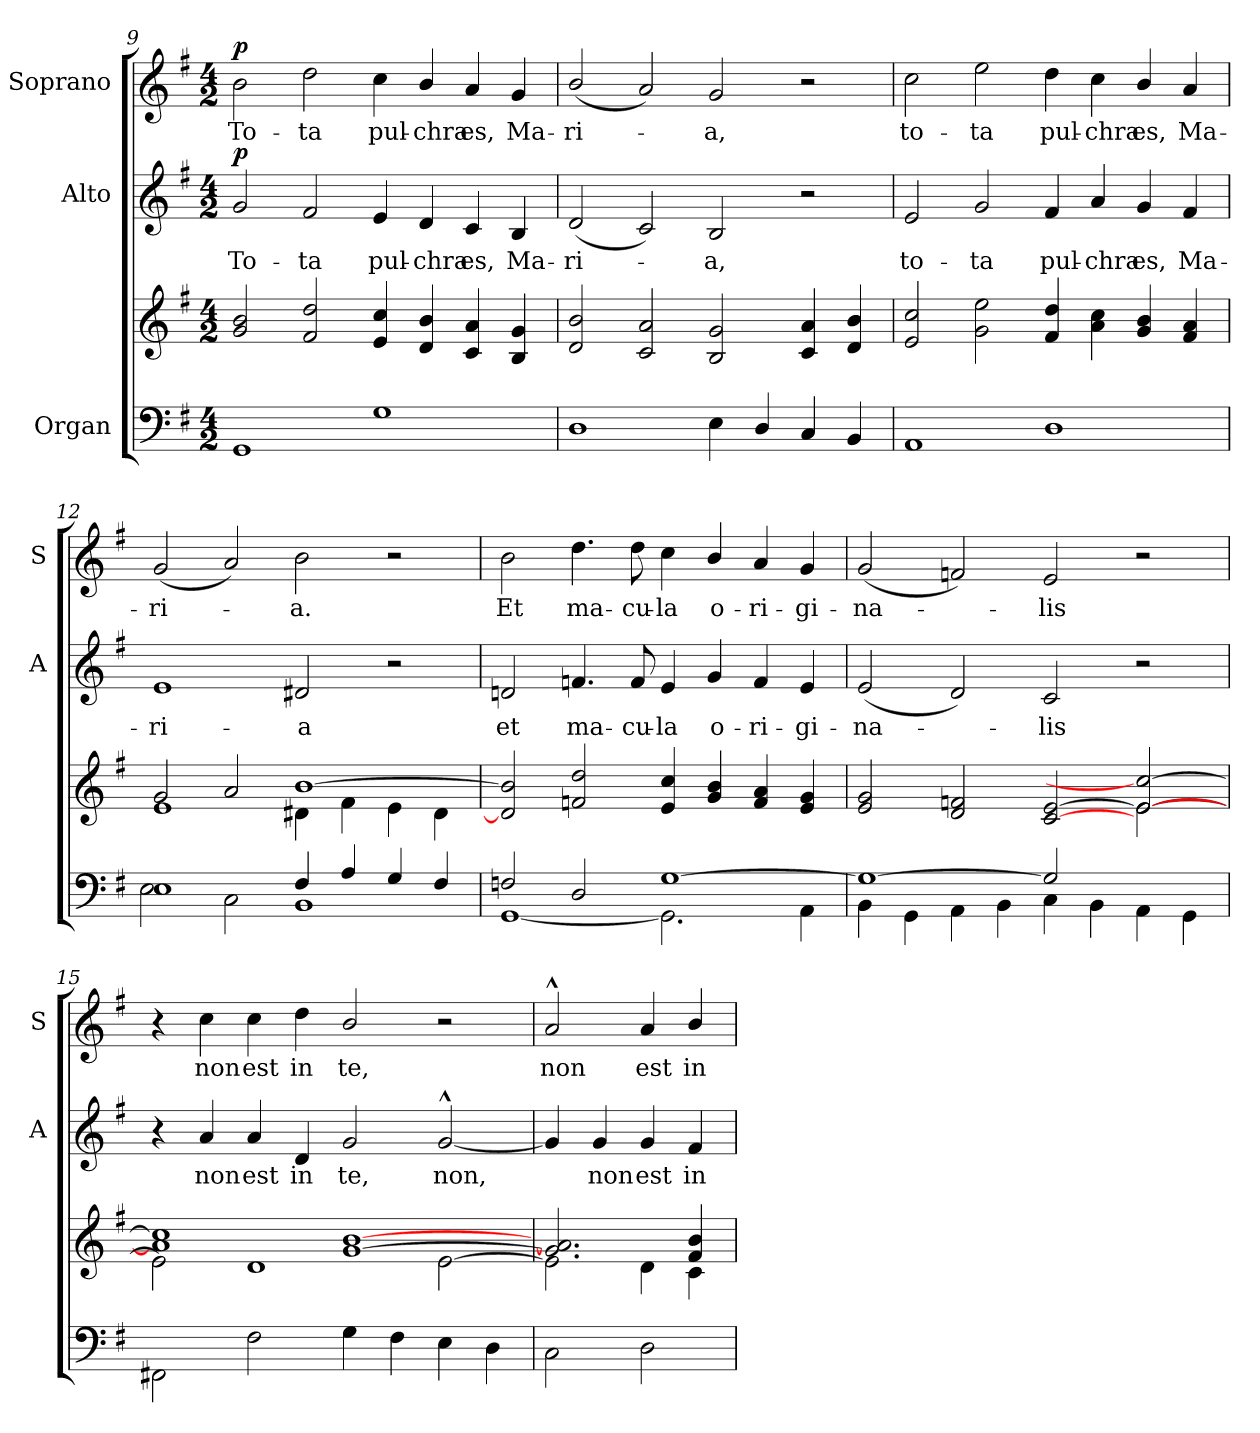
**kern	**kern	**kern	**text	**dynam	**kern	**text	**dynam
*part3	*part3	*part2	*part2	*part2	*part1	*part1	*part1
*staff4	*staff3	*staff2	*staff2	*staff2	*staff1	*staff1	*staff1
*I"Organ	*	*I"Alto	*	*	*I"Soprano	*	*
*	*	*I'A	*	*	*I'S	*	*
*clefF4	*clefG2	*clefG2	*	*	*clefG2	*	*
*k[f#]	*k[f#]	*k[f#]	*	*	*k[f#]	*	*
*G:	*G:	*G:	*	*	*G:	*	*
*M4/2	*M4/2	*M4/2	*	*	*M4/2	*	*
=9	=9	=9	=9	=9	=9	=9	=9
*^	*	*	*	*	*	*	*
!	!	!	!	!LO:LY:b	!LO:DY:b	!	!LO:LY:b	!LO:DY:b
1GG/	0ryy	2g 2b	2g	To-	p	2b	To-	p
!	!	!	!	!LO:LY:b	!	!	!LO:LY:b	!
.	.	2f# 2dd	2f#	-ta	.	2dd	-ta	.
!	!	!	!	!LO:LY:b	!	!	!LO:LY:b	!
1G/	.	4e 4cc	4e	pul-	.	4cc	pul-	.
!	!	!	!	!LO:LY:b	!	!	!LO:LY:b	!
.	.	4d 4b	4d	-chra	.	4b/	-chra	.
!	!	!	!	!LO:LY:b	!	!	!LO:LY:b	!
.	.	4c 4a	4c	es,	.	4a	es,	.
!	!	!	!	!LO:LY:b	!	!	!LO:LY:b	!
.	.	4B 4g	4B	Ma-	.	4g	Ma-	.
=10	=10	=10	=10	=10	=10	=10	=10	=10
!	!	!	!	!LO:LY:b	!	!	!LO:LY:b	!
1D/	0ryy	2d 2b	(<2d	-ri-	.	(<2b/	-ri-	.
.	.	2c 2a	2c)	.	.	2a)	.	.
!	!	!	!	!LO:LY:b	!	!	!LO:LY:b	!
4E\	.	2B 2g	2B	a,	.	2g	a,	.
4D/	.	.	.	.	.	.	.	.
4C/	.	4c 4a	2r	.	.	2r	.	.
4BB/	.	4d 4b	.	.	.	.	.	.
=11	=11	=11	=11	=11	=11	=11	=11	=11
!	!	!	!	!LO:LY:b	!	!	!LO:LY:b	!
1AA/	0ryy	2e 2cc	2e	to-	.	2cc	to-	.
!	!	!	!	!LO:LY:b	!	!	!LO:LY:b	!
.	.	2g 2ee	2g	-ta	.	2ee	-ta	.
!	!	!	!	!LO:LY:b	!	!	!LO:LY:b	!
1D/	.	4f# 4dd	4f#	pul-	.	4dd	pul-	.
!	!	!	!	!LO:LY:b	!	!	!LO:LY:b	!
.	.	4a 4cc	4a	-chra	.	4cc	-chra	.
!	!	!	!	!LO:LY:b	!	!	!LO:LY:b	!
.	.	4g 4b	4g	es,	.	4b/	es,	.
!	!	!	!	!LO:LY:b	!	!	!LO:LY:b	!
.	.	4f# 4a	4f#	Ma-	.	4a	Ma-	.
!!LO:LB:g=z
=12	=12	=12	=12	=12	=12	=12	=12	=12
*	*	*^	*	*	*	*	*	*
!	!	!	!	!	!LO:LY:b	!	!	!LO:LY:b	!
1E/	2E\	2g/	1e\	1e	-ri-	.	(<2g	-ri-	.
.	2C\	2a/	.	.	.	.	2a)	.	.
!	!	!	!	!	!LO:LY:b	!	!	!LO:LY:b	!
4F#/	1BB\	[1b/	4d#X\	2d#X	-a	.	2b	a.	.
4A/	.	.	4f#\	.	.	.	.	.	.
4G/	.	.	4e\	2r	.	.	2r	.	.
4F#/	.	.	4d#\	.	.	.	.	.	.
=13	=13	=13	=13	=13	=13	=13	=13	=13	=13
!	!	!	!	!	!LO:LY:b	!	!	!LO:LY:b	!
2Fn/	[1GG\	2dn/] 2b/]	0ryy	2dn	et	.	2b	Et	.
!	!	!	!	!	!LO:LY:b	!	!	!LO:LY:b	!
2D/	.	2fn/ 2dd/	.	4.fn	ma-	.	4.dd	ma-	.
!	!	!	!	!	!LO:LY:b	!	!	!LO:LY:b	!
.	.	.	.	8f	-cu-	.	8dd	-cu-	.
!	!	!	!	!	!LO:LY:b	!	!	!LO:LY:b	!
[1G/	2.GG\]	4e/ 4cc/	.	4e	-la	.	4cc	-la	.
!	!	!	!	!	!LO:LY:b	!	!	!LO:LY:b	!
.	.	4g/ 4b/	.	4g	o-	.	4b/	o-	.
!	!	!	!	!	!LO:LY:b	!	!	!LO:LY:b	!
.	.	4f/ 4a/	.	4f	-ri-	.	4a	-ri-	.
!	!	!	!	!	!LO:LY:b	!	!	!LO:LY:b	!
.	4AA\	4e/ 4g/	.	4e	-gi-	.	4g	-gi-	.
=14	=14	=14	=14	=14	=14	=14	=14	=14	=14
*	*	*	*^	*	*	*	*	*	*
!	!	!	!	!	!	!LO:LY:b	!	!	!LO:LY:b	!
1G/_	4BB\	2e/ 2g/	0ryy	1.ryy	(<2e	-na-	.	(<2g	-na-	.
.	4GG\	.	.	.	.	.	.	.	.	.
.	4AA\	2d/ 2fn/	.	.	2d)	.	.	2fn)	.	.
.	4BB\	.	.	.	.	.	.	.	.	.
!	!	!	!	!	!	!LO:LY:b	!	!	!LO:LY:b	!
2G/]	4C\	[2c/ [2e/	.	.	2c	lis	.	2e	lis	.
.	4BB\	.	.	.	.	.	.	.	.	.
2ryy	4AA\	2e/_ 2cc/_	.	[2e\	2r	.	.	2r	.	.
.	4GG\	.	.	.	.	.	.	.	.	.
*v	*v	*	*	*	*	*	*	*	*	*
=15	=15	=15	=15	=15	=15	=15	=15	=15	=15
2FF#X\	1a/] 1cc/]	0ryy	2e\]	4r	.	.	4r	.	.
!	!	!	!	!	!LO:LY:b	!	!	!LO:LY:b	!
.	.	.	.	4a	non	.	4cc	non	.
!	!	!	!	!	!LO:LY:b	!	!	!LO:LY:b	!
2F#\	.	.	1d\	4a	est	.	4cc	est	.
!	!	!	!	!	!LO:LY:b	!	!	!LO:LY:b	!
.	.	.	.	4d	in	.	4dd	in	.
!	!	!	!	!	!LO:LY:b	!	!	!LO:LY:b	!
4G\	[1g/ [1b/	.	.	2g	te,	.	2b/	te,	.
4F#\	.	.	.	.	.	.	.	.	.
!	!	!	!	!	!LO:LY:b	!	!	!	!
4E\	.	.	[2e\	[2g^^	non,	.	2r	.	.
4D\	.	.	.	.	.	.	.	.	.
=16	=16	=16	=16	=16	=16	=16	=16	=16	=16
!	!	!	!	!	!	!	!	!LO:LY:b	!
2C\	2.g/] 2.a/]	1ryy	2e\]	4g]	.	.	2a^^	non	.
!	!	!	!	!	!LO:LY:b	!	!	!	!
.	.	.	.	4g	non	.	.	.	.
!	!	!	!	!	!LO:LY:b	!	!	!LO:LY:b	!
2D\	.	.	4d\	4g	est	.	4a	est	.
!	!	!	!	!	!LO:LY:b	!	!	!LO:LY:b	!
.	4f#/ 4b/	.	4c\	4f#	in	.	4b/	in	.
*	*v	*v	*v	*	*	*	*	*	*
=	=	=	=	=	=	=	=
*-	*-	*-	*-	*-	*-	*-	*-
